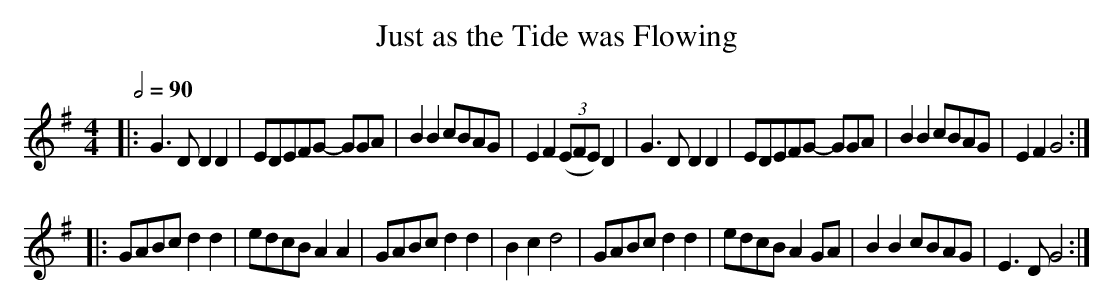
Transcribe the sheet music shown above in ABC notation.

X:1
T:Just as the Tide was Flowing
M:4/4
L:1/8
Q:2/4=90
K:G
|:G3D D2D2|EDEFG- GGA|B2B2 cBAG|E2F2 ((3EFE) D2|\
G3D D2D2|EDEFG- GGA|B2B2 cBAG|E2F2 G4:|]
|:GABc d2d2|edcB A2A2|GABc d2d2|B2c2 d4|\
GABc d2d2|edcB A2GA|B2B2 cBAG|E3D G4:|]
